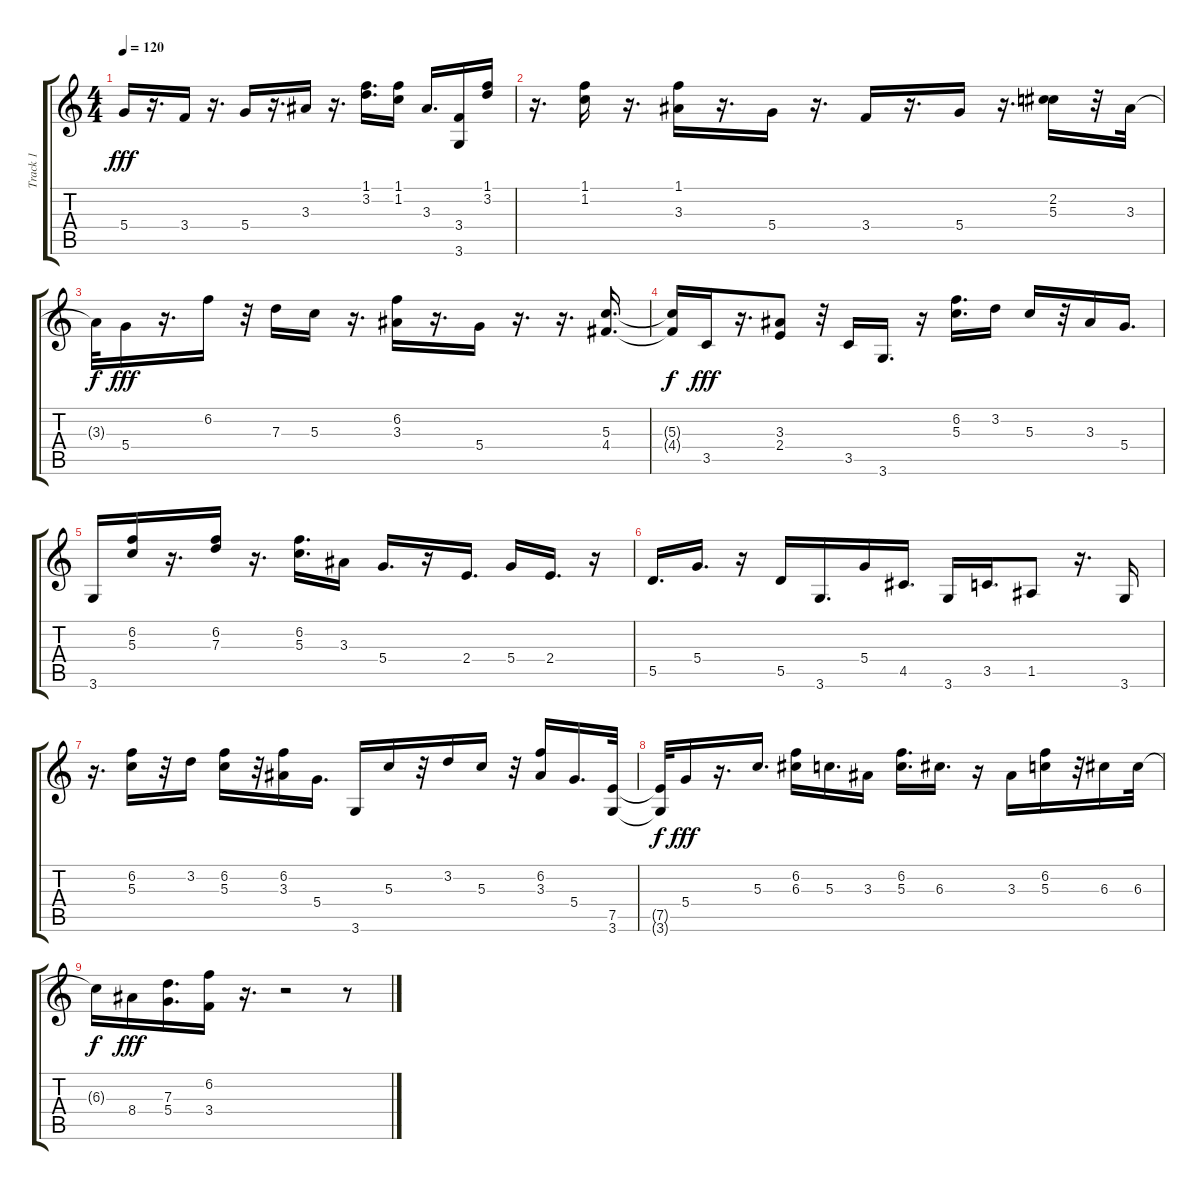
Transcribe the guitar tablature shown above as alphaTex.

\track ("Track 1" "Track 1") {instrument acousticguitarsteel}
\staff {score tabs}
\tuning (E4 B3 G3 D3 A2 E2) {hide}
\ts (4 4)
\tempo 120
\clef g2
\ks c
5.4.16{dy fff} r.16{d} 3.4.16 r.16{d} 5.4.16 r.16{d} 3.3.16 r.16{d} (1.1 3.2).16{d} (1.1 1.2).16 3.3.16{d} (3.4 3.6).16 (1.1 3.2).16 |
r.16{d} (1.1 1.2).16 r.16{d} (1.1 3.3).16 r.16{d} 5.4.16 r.16{d} 3.4.16 r.16{d} 5.4.16 r.16{d} (2.2 5.3).16 r.32 3.3.32 |
3.3{t}.32{dy f} 5.4.16{dy fff} r.16{d} 6.2.16 r.32 7.3.16 5.3.16 r.16{d} (6.2 3.3).16 r.16{d} 5.4.16 r.16{d} r.16{d} (5.3 4.4).16{d} |
(5.3{t} 4.4{t}).16{dy f} 3.5.16{dy fff} r.16{d} (3.3 2.4).8 r.32 3.5.16 3.6.16{d} r.16 (6.2 5.3).16{d} 3.2.16 5.3.16 r.32 3.3.16 5.4.16{d} |
3.6.16 (6.2 5.3).16 r.16{d} (6.2 7.3).16 r.16{d} (6.2 5.3).16{d} 3.3.16 5.4.16{d} r.16 2.4.16{d} 5.4.16 2.4.16{d} r.16 |
5.5.16{d} 5.4.16{d} r.16 5.5.16 3.6.16{d} 5.4.16 4.5.16{d} 3.6.16 3.5.16{d} 1.5.8 r.16{d} 3.6.16 |
r.16{d} (6.2 5.3).16 r.32 3.2.16 (6.2 5.3).16 r.32 (6.2 3.3).16 5.4.16{d} 3.6.16 5.3.16 r.32 3.2.16 5.3.16 r.32 (6.2 3.3).16 5.4.16{d} (7.5 3.6).32 |
(7.5{t} 3.6{t}).32{dy f} 5.4.16{dy fff} r.16{d} 5.3.16{d} (6.2 6.3).16 5.3.16{d} 3.3.16 (6.2 5.3).16{d} 6.3.16{d} r.16 3.3.16 (6.2 5.3).16 r.32 6.3.16 6.3.32 |
6.3{t}.16{dy f} 8.4.16{dy fff} (7.3 5.4).16{d} (6.2 3.4).16 r.16{d} r.2 r.8
